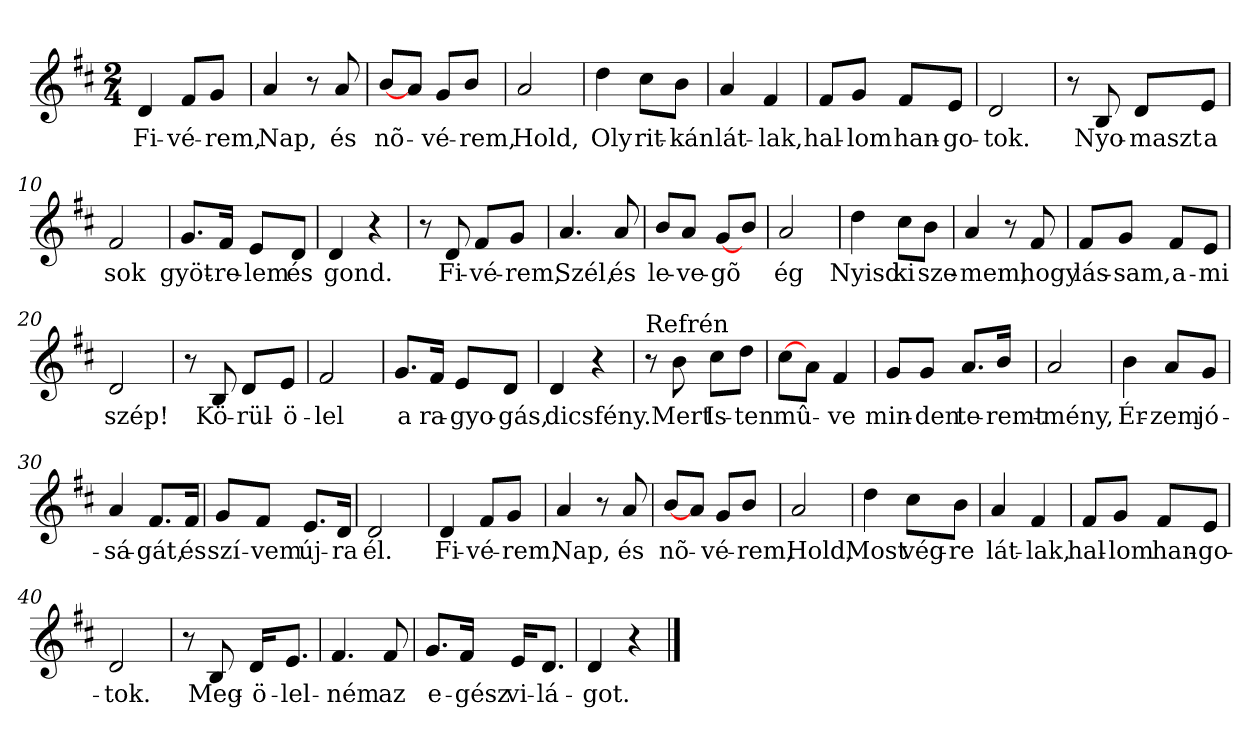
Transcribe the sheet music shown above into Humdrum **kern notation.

**kern	**text
*part1	*part1
*staff1	*staff1
*clefG2	*
*k[f#c#]	*
*D:	*
*M2/4	*
=1	=1
!	!LO:LY:b
4d/	Fi-
!	!LO:LY:b
8f#/L	-vé-
!	!LO:LY:b
8g/J	-rem,
=2	=2
!	!LO:LY:b
4a/	Nap,
8r	.
!	!LO:LY:b
8a/	és
=3	=3
!	!LO:LY:b
[8b/L	nõ-
8a/J	.
!	!LO:LY:b
8g/L	-vé-
!	!LO:LY:b
8b/J	-rem,
=4	=4
!	!LO:LY:b
2a/	Hold,
=5	=5
!	!LO:LY:b
4dd\	Oly
!	!LO:LY:b
8cc#\L	rit-
!	!LO:LY:b
8b\J	-kán
=6	=6
!	!LO:LY:b
4a/	lát-
!	!LO:LY:b
4f#/	-lak,
!!LO:LB:g=z
=7	=7
!	!LO:LY:b
8f#/L	hal-
!	!LO:LY:b
8g/J	-lom
!	!LO:LY:b
8f#/L	han-
!	!LO:LY:b
8e/J	-go-
=8	=8
!	!LO:LY:b
2d/	-tok.
=9	=9
8r	.
!	!LO:LY:b
8B/	Nyo-
!	!LO:LY:b
8d/L	-maszt
!	!LO:LY:b
8e/J	a
=10	=10
!	!LO:LY:b
2f#/	sok
=11	=11
!	!LO:LY:b
8.g/L	gyöt-
!	!LO:LY:b
16f#/Jk	-re-
!	!LO:LY:b
8e/L	-lem
!	!LO:LY:b
8d/J	és
=12	=12
!	!LO:LY:b
4d/	gond.
4r	.
!!LO:LB:g=z
=13	=13
8r	.
!	!LO:LY:b
8d/	Fi-
!	!LO:LY:b
8f#/L	-vé-
!	!LO:LY:b
8g/J	-rem,
=14	=14
!	!LO:LY:b
4.a/	Szél,
!	!LO:LY:b
8a/	és
=15	=15
!	!LO:LY:b
8b/L	le-
!	!LO:LY:b
8a/J	-ve-
!	!LO:LY:b
[8g/L	-gõ
8b/J	.
=16	=16
!	!LO:LY:b
2a/	ég
=17	=17
!	!LO:LY:b
4dd\	Nyisd
!	!LO:LY:b
8cc#\L	ki
!	!LO:LY:b
8b\J	sze-
=18	=18
!	!LO:LY:b
4a/	-mem,
8r	.
!	!LO:LY:b
8f#/	hogy
!!LO:LB:g=z
=19	=19
!	!LO:LY:b
8f#/L	lás-
!	!LO:LY:b
8g/J	-sam,
!	!LO:LY:b
8f#/L	a-
!	!LO:LY:b
8e/J	-mi
=20	=20
!	!LO:LY:b
2d/	szép!
=21	=21
8r	.
!	!LO:LY:b
8B/	Kö-
!	!LO:LY:b
8d/L	-rül-
!	!LO:LY:b
8e/J	-ö-
=22	=22
!	!LO:LY:b
2f#/	-lel
=23	=23
!	!LO:LY:b
8.g/L	a
!	!LO:LY:b
16f#/Jk	ra-
!	!LO:LY:b
8e/L	-gyo-
!	!LO:LY:b
8d/J	-gás,
=24	=24
!	!LO:LY:b
4d/	dicsfény.
4r	.
!!LO:LB:g=z
=25	=25
!LO:TX:a:t=Refrén	!
8r	.
!	!LO:LY:b
8b\	Mert
!	!LO:LY:b
8cc#\L	Is-
!	!LO:LY:b
8dd\J	-ten
=26	=26
!	!LO:LY:b
[8cc#\L	mû-
8a\J	.
!	!LO:LY:b
4f#/	-ve
=27	=27
!	!LO:LY:b
8g/L	min-
!	!LO:LY:b
8g/J	-den
!	!LO:LY:b
8.a/L	te-
!	!LO:LY:b
16b/Jk	-remt-
=28	=28
!	!LO:LY:b
2a/	-mény,
!!LO:LB:g=z
=29	=29
!	!LO:LY:b
4b\	Ér-
!	!LO:LY:b
8a/L	-zem
!	!LO:LY:b
8g/J	jó-
=30	=30
!	!LO:LY:b
4a/	-sá-
!	!LO:LY:b
8.f#/L	-gát,
!	!LO:LY:b
16f#/Jk	és
=31	=31
!	!LO:LY:b
8g/L	szí-
!	!LO:LY:b
8f#/J	-vem
!	!LO:LY:b
8.e/L	új-
!	!LO:LY:b
16d/Jk	-ra
=32	=32
!	!LO:LY:b
2d/	él.
!!LO:LB:g=z
=33	=33
!	!LO:LY:b
4d/	Fi-
!	!LO:LY:b
8f#/L	-vé-
!	!LO:LY:b
8g/J	-rem,
=34	=34
!	!LO:LY:b
4a/	Nap,
8r	.
!	!LO:LY:b
8a/	és
=35	=35
!	!LO:LY:b
[8b/L	nõ-
8a/J	.
!	!LO:LY:b
8g/L	-vé-
!	!LO:LY:b
8b/J	-rem,
=36	=36
!	!LO:LY:b
2a/	Hold,
=37	=37
!	!LO:LY:b
4dd\	Most
!	!LO:LY:b
8cc#\L	vég-
!	!LO:LY:b
8b\J	-re
=38	=38
!	!LO:LY:b
4a/	lát-
!	!LO:LY:b
4f#/	-lak,
!!LO:LB:g=z
=39	=39
!	!LO:LY:b
8f#/L	hal-
!	!LO:LY:b
8g/J	-lom
!	!LO:LY:b
8f#/L	han-
!	!LO:LY:b
8e/J	-go-
=40	=40
!	!LO:LY:b
2d/	-tok.
=41	=41
8r	.
!	!LO:LY:b
8B/	Meg-
!	!LO:LY:b
16d/KL	-ö-
!	!LO:LY:b
8.e/J	-lel-
=42	=42
!	!LO:LY:b
4.f#/	-ném
!	!LO:LY:b
8f#/	az
=43	=43
!	!LO:LY:b
8.g/L	e-
!	!LO:LY:b
16f#/Jk	-gész
!	!LO:LY:b
16e/KL	vi-
!	!LO:LY:b
8.d/J	-lá-
=44	=44
!	!LO:LY:b
4d/	-got.
4r	.
==	==
*-	*-
